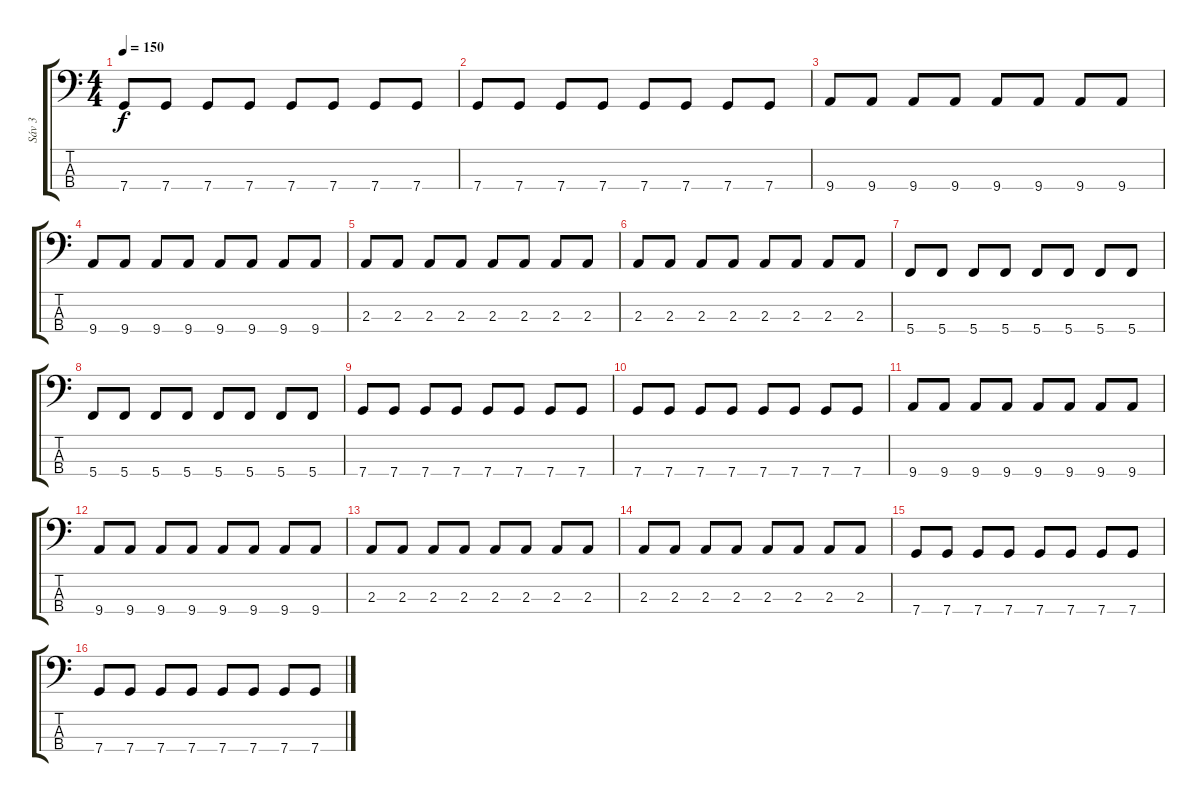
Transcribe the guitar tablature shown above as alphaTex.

\track ("Sáv 3" "Sáv 3") {instrument electricbassfinger}
\staff {score tabs}
\tuning (F2 C2 G1 C1) {hide}
\ts (4 4)
\tempo 150
\clef f4
\ks c
7.4.8{dy f} 7.4.8 7.4.8 7.4.8 7.4.8 7.4.8 7.4.8 7.4.8 |
7.4.8 7.4.8 7.4.8 7.4.8 7.4.8 7.4.8 7.4.8 7.4.8 |
9.4.8 9.4.8 9.4.8 9.4.8 9.4.8 9.4.8 9.4.8 9.4.8 |
9.4.8 9.4.8 9.4.8 9.4.8 9.4.8 9.4.8 9.4.8 9.4.8 |
2.3.8 2.3.8 2.3.8 2.3.8 2.3.8 2.3.8 2.3.8 2.3.8 |
2.3.8 2.3.8 2.3.8 2.3.8 2.3.8 2.3.8 2.3.8 2.3.8 |
5.4.8 5.4.8 5.4.8 5.4.8 5.4.8 5.4.8 5.4.8 5.4.8 |
5.4.8 5.4.8 5.4.8 5.4.8 5.4.8 5.4.8 5.4.8 5.4.8 |
7.4.8 7.4.8 7.4.8 7.4.8 7.4.8 7.4.8 7.4.8 7.4.8 |
7.4.8 7.4.8 7.4.8 7.4.8 7.4.8 7.4.8 7.4.8 7.4.8 |
9.4.8 9.4.8 9.4.8 9.4.8 9.4.8 9.4.8 9.4.8 9.4.8 |
9.4.8 9.4.8 9.4.8 9.4.8 9.4.8 9.4.8 9.4.8 9.4.8 |
2.3.8 2.3.8 2.3.8 2.3.8 2.3.8 2.3.8 2.3.8 2.3.8 |
2.3.8 2.3.8 2.3.8 2.3.8 2.3.8 2.3.8 2.3.8 2.3.8 |
7.4.8 7.4.8 7.4.8 7.4.8 7.4.8 7.4.8 7.4.8 7.4.8 |
7.4.8 7.4.8 7.4.8 7.4.8 7.4.8 7.4.8 7.4.8 7.4.8
